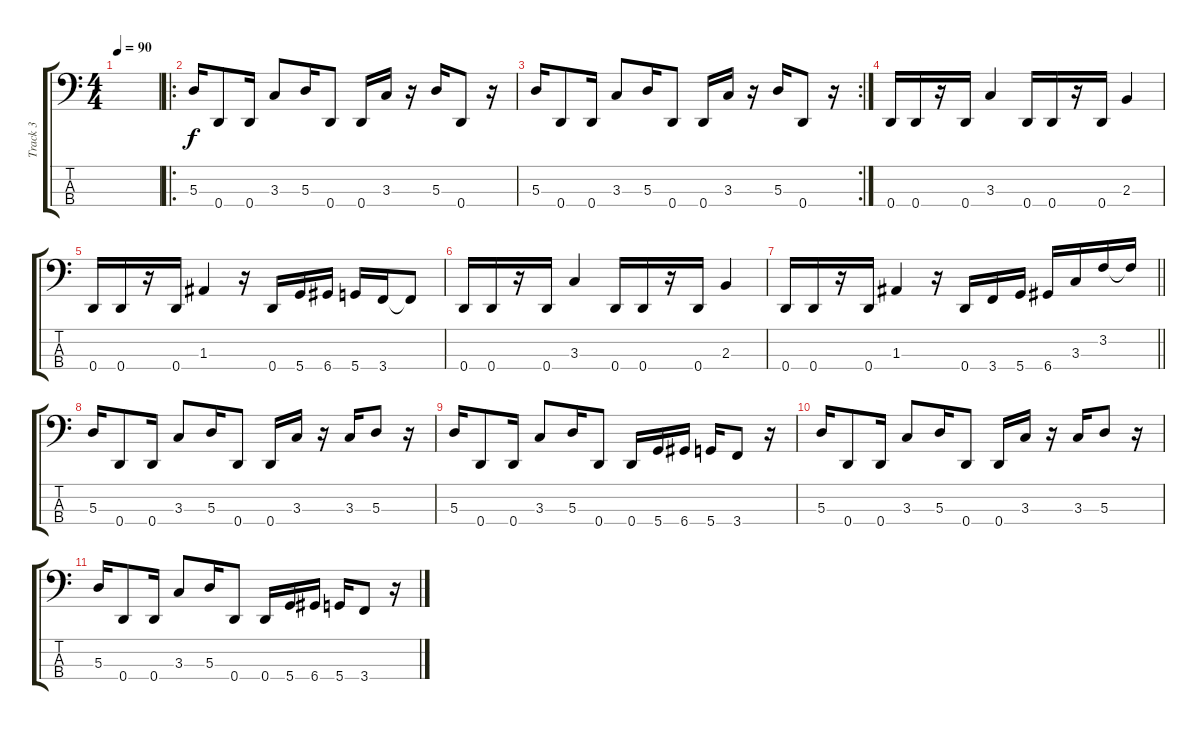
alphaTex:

\track ("Track 3" "Track 3") {instrument electricbassfinger}
\staff {score tabs}
\tuning (G2 D2 A1 D1) {hide}
\ts (4 4)
\tempo 90
\clef f4
\ks c
|
\ro
5.3.16 0.4.8 0.4.16 3.3.8 5.3.16 0.4.8 0.4.16 3.3.16 r.16 5.3.16 0.4.8 r.16 |
\rc 2
5.3.16 0.4.8 0.4.16 3.3.8 5.3.16 0.4.8 0.4.16 3.3.16 r.16 5.3.16 0.4.8 r.16 |
0.4.16 0.4.16 r.16 0.4.16 3.3.4 0.4.16 0.4.16 r.16 0.4.16 2.3.4 |
0.4.16 0.4.16 r.16 0.4.16 1.3.4 r.16 0.4.16 5.4.16 6.4.16 5.4.16 3.4.16 3.4{t}.8 |
0.4.16 0.4.16 r.16 0.4.16 3.3.4 0.4.16 0.4.16 r.16 0.4.16 2.3.4 |
\barLineRight lightlight
0.4.16 0.4.16 r.16 0.4.16 1.3.4 r.16 0.4.16 3.4.16 5.4.16 6.4.16 3.3.16 3.2.16 3.2{t}.16 |
5.3.16 0.4.8 0.4.16 3.3.8 5.3.16 0.4.8 0.4.16 3.3.16 r.16 3.3.16 5.3.8 r.16 |
5.3.16 0.4.8 0.4.16 3.3.8 5.3.16 0.4.8 0.4.16 5.4.16 6.4.16 5.4.16 3.4.8 r.16 |
5.3.16 0.4.8 0.4.16 3.3.8 5.3.16 0.4.8 0.4.16 3.3.16 r.16 3.3.16 5.3.8 r.16 |
5.3.16 0.4.8 0.4.16 3.3.8 5.3.16 0.4.8 0.4.16 5.4.16 6.4.16 5.4.16 3.4.8 r.16
